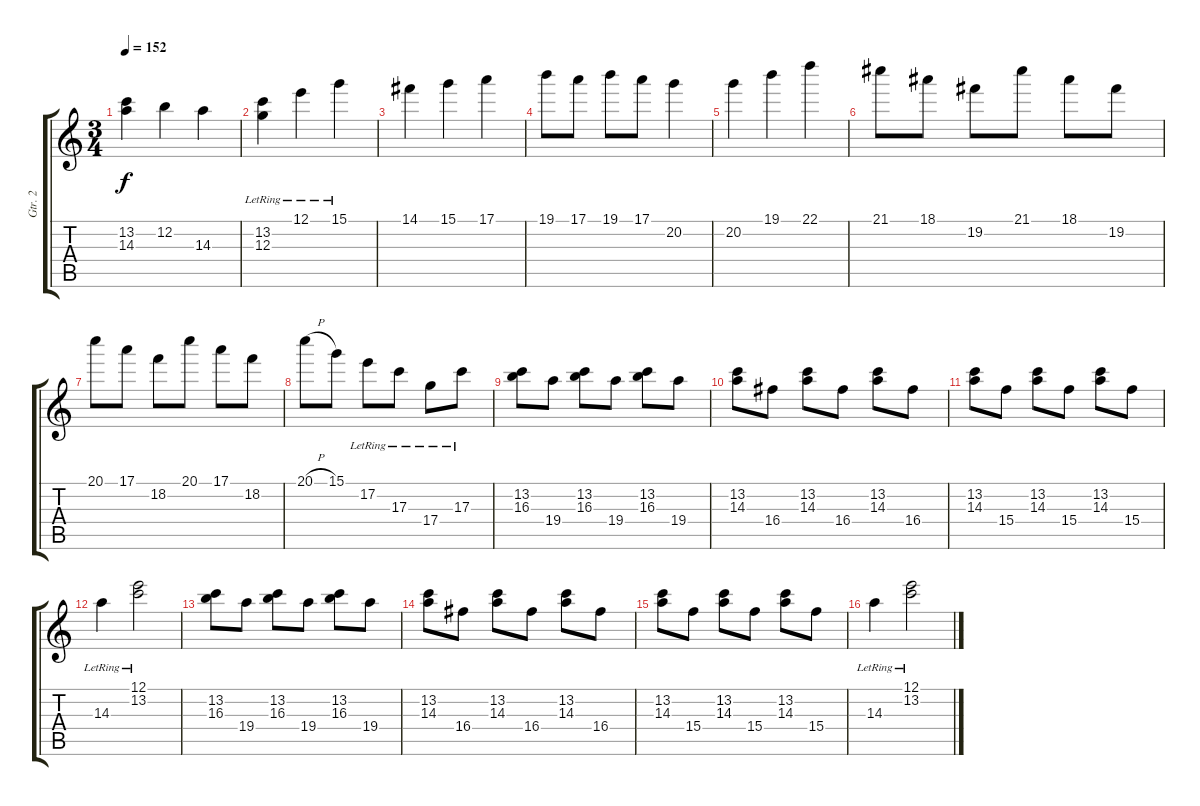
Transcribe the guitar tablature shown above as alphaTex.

\track ("Gtr. 2" "Gtr. 2") {instrument electricguitarjazz}
\staff {score tabs}
\tuning (E4 B3 G3 D3 A2 E2) {hide}
\ts (3 4)
\tempo 152
\clef g2
\ks c
(13.2 14.3).4{dy f} 12.2.4 14.3.4 |
(13.2{lr} 12.3{lr}).4 12.1{lr}.4 15.1{lr}.4 |
14.1.4 15.1.4 17.1.4 |
19.1.8 17.1.8 19.1.8 17.1.8 20.2.4 |
20.2.4 19.1.4 22.1.4 |
21.1.8 18.1.8 19.2.8 21.1.8 18.1.8 19.2.8 |
20.1.8 17.1.8 18.2.8 20.1.8 17.1.8 18.2.8 |
20.1{h}.8 15.1.8 17.2{lr}.8 17.3{lr}.8 17.4{lr}.8 17.3{lr}.8 |
(13.2 16.3).8 19.4.8 (13.2 16.3).8 19.4.8 (13.2 16.3).8 19.4.8 |
(13.2 14.3).8 16.4.8 (13.2 14.3).8 16.4.8 (13.2 14.3).8 16.4.8 |
(13.2 14.3).8 15.4.8 (13.2 14.3).8 15.4.8 (13.2 14.3).8 15.4.8 |
14.3{lr}.4 (12.1{lr} 13.2{lr}).2 |
(13.2 16.3).8 19.4.8 (13.2 16.3).8 19.4.8 (13.2 16.3).8 19.4.8 |
(13.2 14.3).8 16.4.8 (13.2 14.3).8 16.4.8 (13.2 14.3).8 16.4.8 |
(13.2 14.3).8 15.4.8 (13.2 14.3).8 15.4.8 (13.2 14.3).8 15.4.8 |
14.3{lr}.4 (12.1{lr} 13.2{lr}).2
